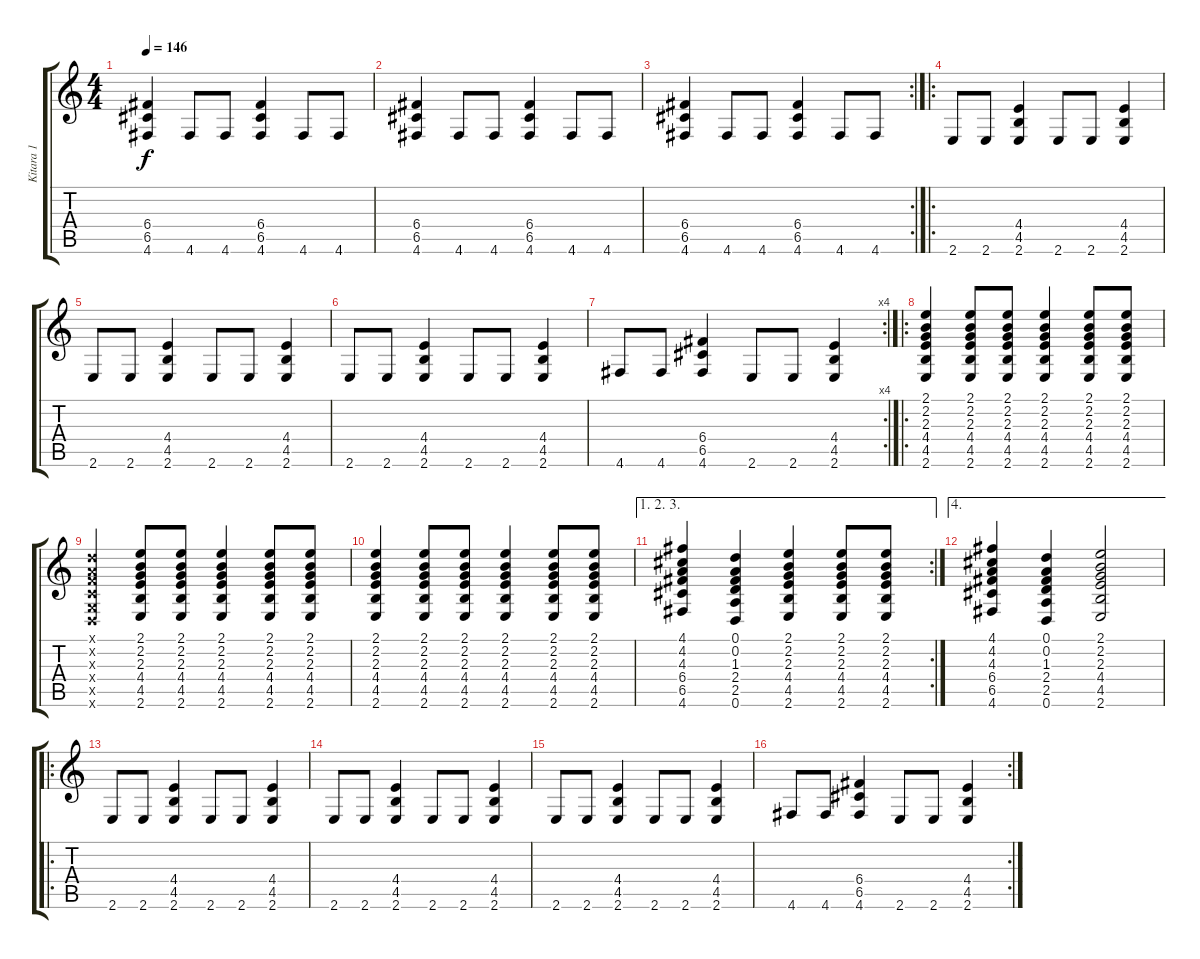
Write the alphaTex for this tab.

\track ("Kitara 1" "Kitara 1") {instrument distortionguitar}
\staff {score tabs}
\tuning (D4 A3 F3 C3 G2 D2) {hide}
\ts (4 4)
\tempo 146
\clef g2
\ks c
(6.4 6.5 4.6).4{dy f} 4.6.8 4.6.8 (6.4 6.5 4.6).4 4.6.8 4.6.8 |
(6.4 6.5 4.6).4 4.6.8 4.6.8 (6.4 6.5 4.6).4 4.6.8 4.6.8 |
\rc 2
(6.4 6.5 4.6).4 4.6.8 4.6.8 (6.4 6.5 4.6).4 4.6.8 4.6.8 |
\ro
\section ("" "")
2.6.8 2.6.8 (4.4 4.5 2.6).4 2.6.8 2.6.8 (4.4 4.5 2.6).4 |
2.6.8 2.6.8 (4.4 4.5 2.6).4 2.6.8 2.6.8 (4.4 4.5 2.6).4 |
2.6.8 2.6.8 (4.4 4.5 2.6).4 2.6.8 2.6.8 (4.4 4.5 2.6).4 |
\rc 4
4.6.8 4.6.8 (6.4 6.5 4.6).4 2.6.8 2.6.8 (4.4 4.5 2.6).4 |
\ro
\section ("" "")
(2.1 2.2 2.3 4.4 4.5 2.6).4{volume 10 instrument acousticguitarsteel} (2.1 2.2 2.3 4.4 4.5 2.6).8 (2.1 2.2 2.3 4.4 4.5 2.6).8 (2.1 2.2 2.3 4.4 4.5 2.6).4 (2.1 2.2 2.3 4.4 4.5 2.6).8 (2.1 2.2 2.3 4.4 4.5 2.6).8 |
(0.1{x} 0.2{x} 0.3{x} 0.4{x} 0.5{x} 0.6{x}).4 (2.1 2.2 2.3 4.4 4.5 2.6).8 (2.1 2.2 2.3 4.4 4.5 2.6).8 (2.1 2.2 2.3 4.4 4.5 2.6).4 (2.1 2.2 2.3 4.4 4.5 2.6).8 (2.1 2.2 2.3 4.4 4.5 2.6).8 |
(2.1 2.2 2.3 4.4 4.5 2.6).4{volume 10 instrument acousticguitarsteel} (2.1 2.2 2.3 4.4 4.5 2.6).8 (2.1 2.2 2.3 4.4 4.5 2.6).8 (2.1 2.2 2.3 4.4 4.5 2.6).4 (2.1 2.2 2.3 4.4 4.5 2.6).8 (2.1 2.2 2.3 4.4 4.5 2.6).8 |
\ae (1 2 3)
\rc 2
(4.1 4.2 4.3 6.4 6.5 4.6).4 (0.1 0.2 1.3 2.4 2.5 0.6).4 (2.1 2.2 2.3 4.4 4.5 2.6).4 (2.1 2.2 2.3 4.4 4.5 2.6).8 (2.1 2.2 2.3 4.4 4.5 2.6).8 |
\ae 4
(4.1 4.2 4.3 6.4 6.5 4.6).4 (0.1 0.2 1.3 2.4 2.5 0.6).4 (2.1 2.2 2.3 4.4 4.5 2.6).2 |
\ro
\section ("" "")
2.6.8{volume 14 instrument distortionguitar} 2.6.8 (4.4 4.5 2.6).4 2.6.8 2.6.8 (4.4 4.5 2.6).4 |
2.6.8 2.6.8 (4.4 4.5 2.6).4 2.6.8 2.6.8 (4.4 4.5 2.6).4 |
2.6.8 2.6.8 (4.4 4.5 2.6).4 2.6.8 2.6.8 (4.4 4.5 2.6).4 |
\rc 2
4.6.8 4.6.8 (6.4 6.5 4.6).4 2.6.8 2.6.8 (4.4 4.5 2.6).4
